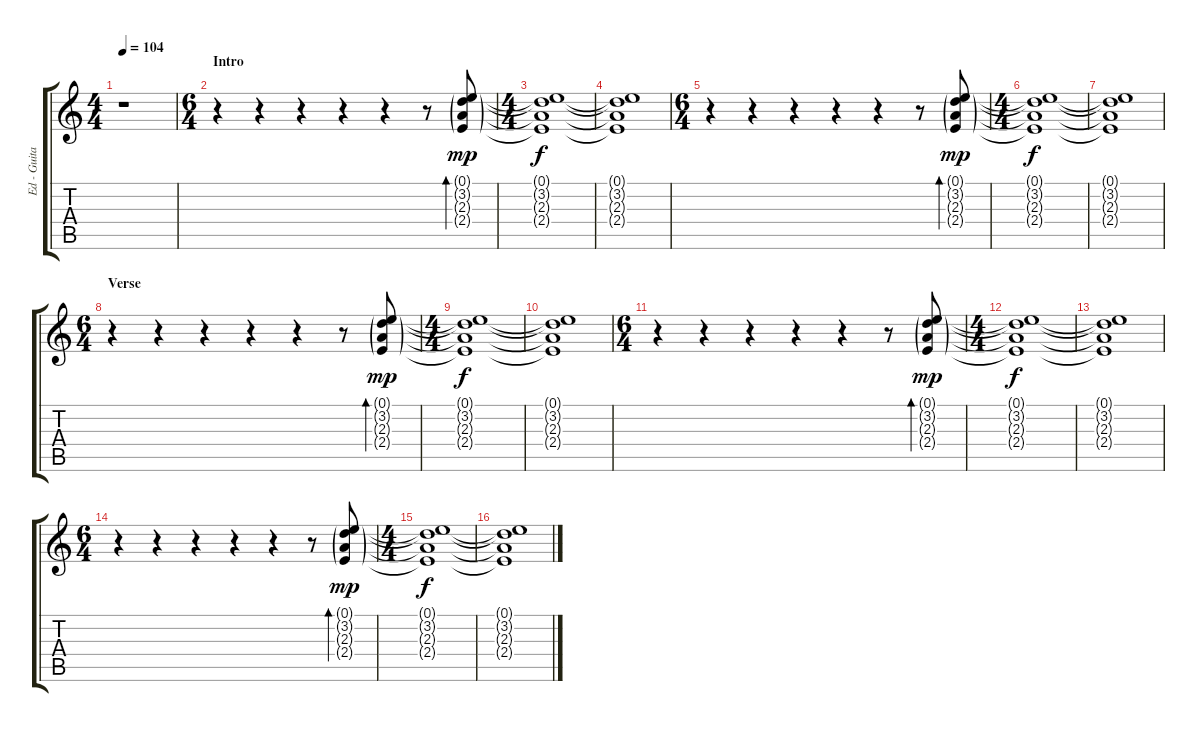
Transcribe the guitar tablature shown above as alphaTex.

\track ("Ed - Guitar" "Ed - Guita") {instrument electricguitarjazz}
\staff {score tabs}
\tuning (E4 B3 G3 D3 A2 E2) {hide}
\ts (4 4)
\tempo 104
\clef g2
\ks c
r.1{dy mp instrument electricguitarjazz} |
\ts (6 4)
\section ("" "Intro")
r.4 r.4 r.4 r.4 r.4 r.8 (0.1{g} 3.2{g} 2.3{g} 2.4{g}).8{bd 240} |
\ts (4 4)
(0.1{t} 3.2{t} 2.3{t} 2.4{t}).1{dy f} |
(0.1{t} 3.2{t} 2.3{t} 2.4{t}).1 |
\ts (6 4)
r.4 r.4 r.4 r.4 r.4 r.8 (0.1{g} 3.2{g} 2.3{g} 2.4{g}).8{bd 240 dy mp} |
\ts (4 4)
(0.1{t} 3.2{t} 2.3{t} 2.4{t}).1{dy f} |
(0.1{t} 3.2{t} 2.3{t} 2.4{t}).1 |
\ts (6 4)
\section ("" "Verse")
r.4 r.4 r.4 r.4 r.4 r.8 (0.1{g} 3.2{g} 2.3{g} 2.4{g}).8{bd 240 dy mp} |
\ts (4 4)
(0.1{t} 3.2{t} 2.3{t} 2.4{t}).1{dy f} |
(0.1{t} 3.2{t} 2.3{t} 2.4{t}).1 |
\ts (6 4)
r.4 r.4 r.4 r.4 r.4 r.8 (0.1{g} 3.2{g} 2.3{g} 2.4{g}).8{bd 240 dy mp} |
\ts (4 4)
(0.1{t} 3.2{t} 2.3{t} 2.4{t}).1{dy f} |
(0.1{t} 3.2{t} 2.3{t} 2.4{t}).1 |
\ts (6 4)
r.4 r.4 r.4 r.4 r.4 r.8 (0.1{g} 3.2{g} 2.3{g} 2.4{g}).8{bd 240 dy mp} |
\ts (4 4)
(0.1{t} 3.2{t} 2.3{t} 2.4{t}).1{dy f} |
(0.1{t} 3.2{t} 2.3{t} 2.4{t}).1
